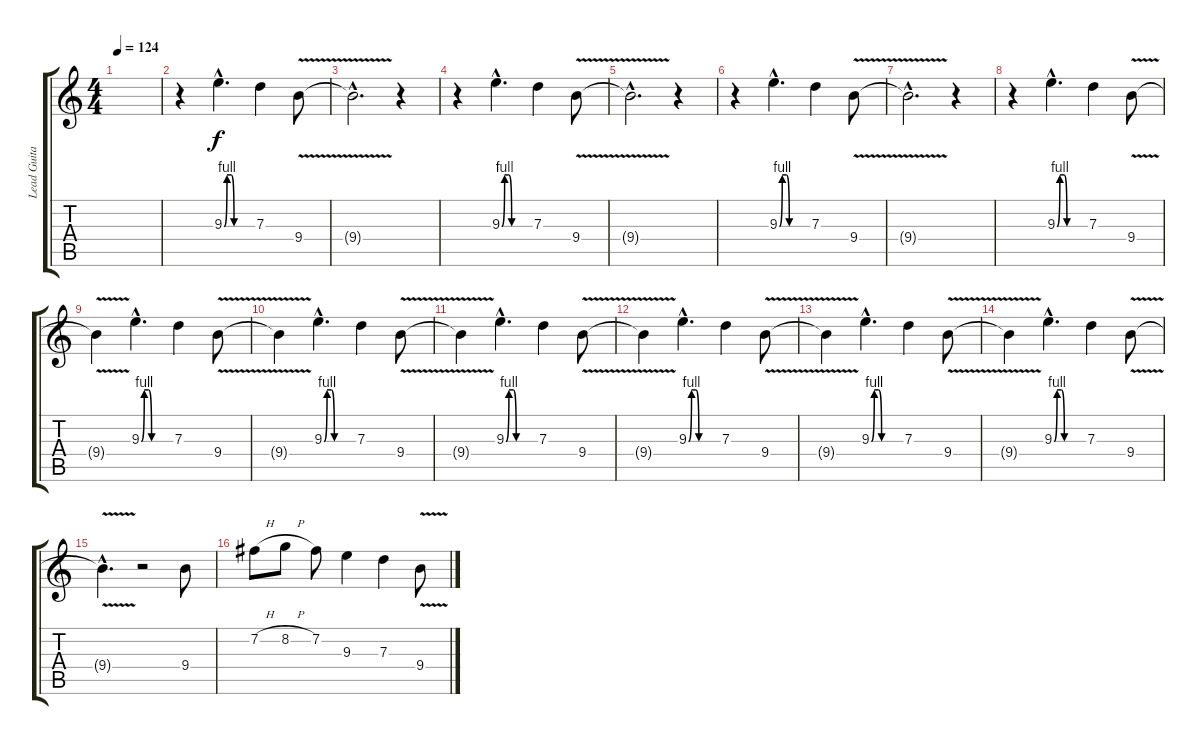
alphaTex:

\track ("Lead Guitar" "Lead Guita") {instrument distortionguitar}
\staff {score tabs}
\tuning (E4 B3 G3 D3 A2 E2) {hide}
\ts (4 4)
\tempo 124
\clef g2
\ks c
|
r.4 9.3{be (custom 0 0 6 4 15 4 21 0 23 0 30 0 45 0 60 0) hac}.4{d} 7.3.4 9.4{v}.8 |
9.4{hac t}.2{d} r.4 |
r.4 9.3{be (custom 0 0 6 4 15 4 21 0 23 0 30 0 45 0 60 0) hac}.4{d} 7.3.4 9.4{v}.8 |
9.4{hac t}.2{d} r.4 |
r.4 9.3{be (custom 0 0 6 4 15 4 21 0 23 0 30 0 45 0 60 0) hac}.4{d} 7.3.4 9.4{v}.8 |
9.4{hac t}.2{d} r.4 |
r.4 9.3{be (custom 0 0 6 4 15 4 21 0 23 0 30 0 45 0 60 0) hac}.4{d} 7.3.4 9.4{v}.8 |
9.4{t}.4 9.3{be (custom 0 0 6 4 15 4 21 0 23 0 30 0 45 0 60 0) hac}.4{d} 7.3.4 9.4{v}.8 |
9.4{t}.4 9.3{be (custom 0 0 6 4 15 4 21 0 23 0 30 0 45 0 60 0) hac}.4{d} 7.3.4 9.4{v}.8 |
9.4{t}.4 9.3{be (custom 0 0 6 4 15 4 21 0 23 0 30 0 45 0 60 0) hac}.4{d} 7.3.4 9.4{v}.8 |
9.4{t}.4 9.3{be (custom 0 0 6 4 15 4 21 0 23 0 30 0 45 0 60 0) hac}.4{d} 7.3.4 9.4{v}.8 |
9.4{t}.4 9.3{be (custom 0 0 6 4 15 4 21 0 23 0 30 0 45 0 60 0) hac}.4{d} 7.3.4 9.4{v}.8 |
9.4{t}.4 9.3{be (custom 0 0 6 4 15 4 21 0 23 0 30 0 45 0 60 0) hac}.4{d} 7.3.4 9.4{v}.8 |
9.4{hac t}.4{d} r.2 9.4.8 |
7.2{h}.8 8.2{h}.8 7.2.8 9.3.4 7.3.4 9.4{v}.8
